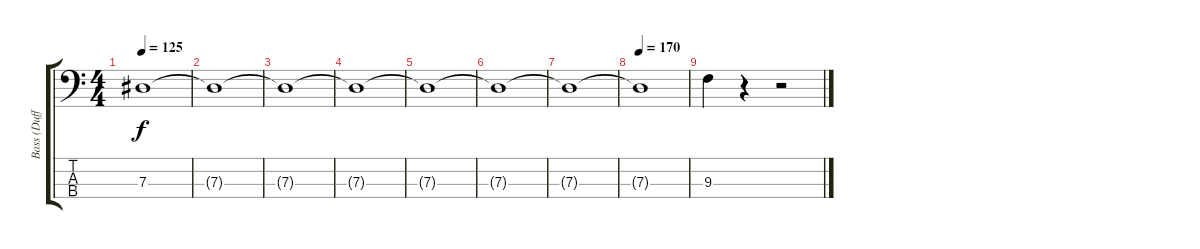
\track ("Bass (Duff)" "Bass (Duff") {instrument electricbasspick}
\staff {score tabs}
\tuning (Gb2 Db2 Ab1 Eb1) {hide}
\ts (4 4)
\tempo 125
\clef f4
\ks c
7.3.1{dy f} |
7.3{t}.1 |
7.3{t}.1 |
7.3{t}.1 |
7.3{t}.1 |
7.3{t}.1 |
7.3{t}.1 |
\tempo 170
7.3{t}.1 |
9.3.4 r.4 r.2
